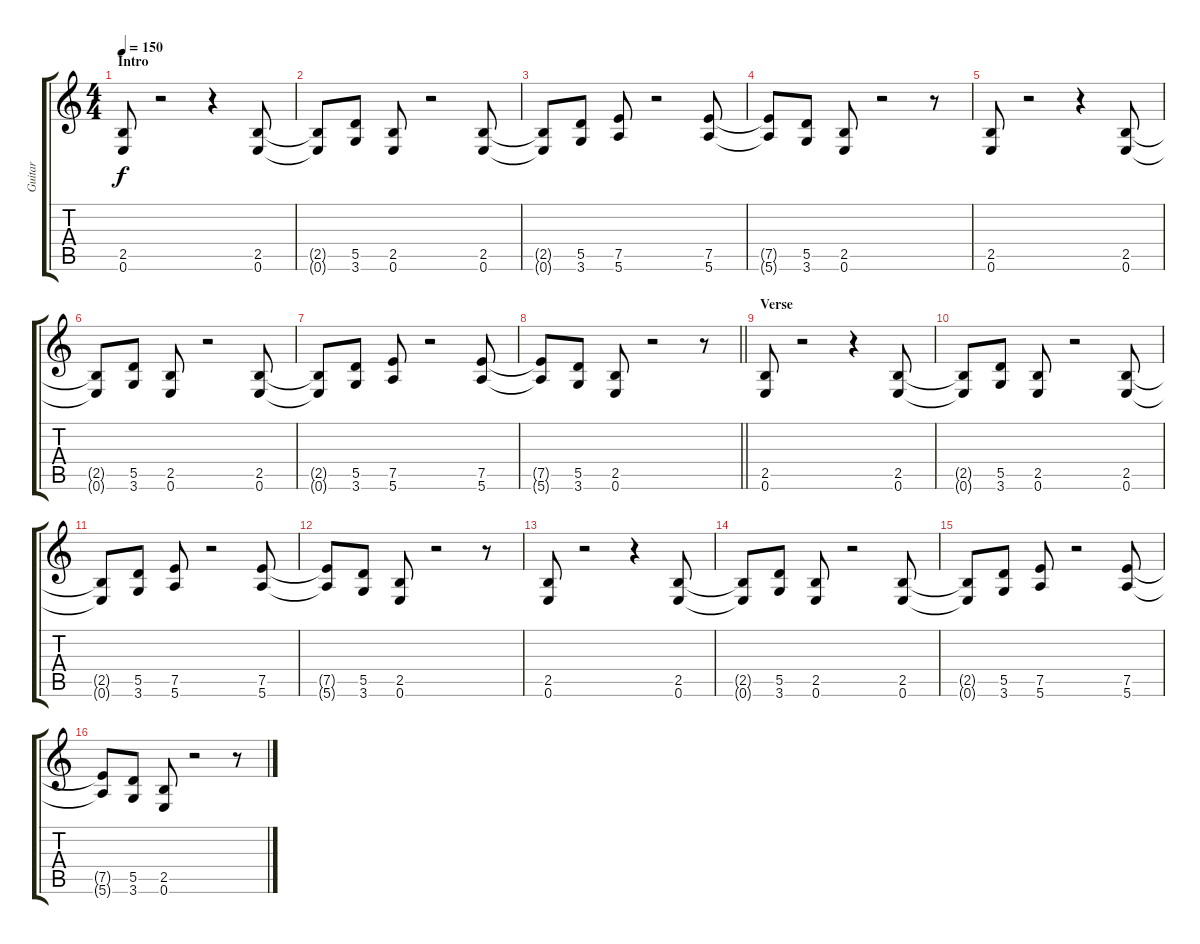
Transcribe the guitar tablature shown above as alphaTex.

\track ("Guitar" "Guitar") {instrument distortionguitar}
\staff {score tabs}
\tuning (E4 B3 G3 D3 A2 E2) {hide}
\ts (4 4)
\section ("" "Intro")
\tempo 150
\clef g2
\ks c
(2.5 0.6).8{dy f instrument distortionguitar} r.2 r.4 (2.5 0.6).8 |
(2.5{t} 0.6{t}).8 (5.5 3.6).8 (2.5 0.6).8 r.2 (2.5 0.6).8 |
(2.5{t} 0.6{t}).8 (5.5 3.6).8 (7.5 5.6).8 r.2 (7.5 5.6).8 |
(7.5{t} 5.6{t}).8 (5.5 3.6).8 (2.5 0.6).8 r.2 r.8 |
(2.5 0.6).8 r.2 r.4 (2.5 0.6).8 |
(2.5{t} 0.6{t}).8 (5.5 3.6).8 (2.5 0.6).8 r.2 (2.5 0.6).8 |
(2.5{t} 0.6{t}).8 (5.5 3.6).8 (7.5 5.6).8 r.2 (7.5 5.6).8 |
\barLineRight lightlight
(7.5{t} 5.6{t}).8 (5.5 3.6).8 (2.5 0.6).8 r.2 r.8 |
\section ("" "Verse")
(2.5 0.6).8 r.2 r.4 (2.5 0.6).8 |
(2.5{t} 0.6{t}).8 (5.5 3.6).8 (2.5 0.6).8 r.2 (2.5 0.6).8 |
(2.5{t} 0.6{t}).8 (5.5 3.6).8 (7.5 5.6).8 r.2 (7.5 5.6).8 |
(7.5{t} 5.6{t}).8 (5.5 3.6).8 (2.5 0.6).8 r.2 r.8 |
(2.5 0.6).8 r.2 r.4 (2.5 0.6).8 |
(2.5{t} 0.6{t}).8 (5.5 3.6).8 (2.5 0.6).8 r.2 (2.5 0.6).8 |
(2.5{t} 0.6{t}).8 (5.5 3.6).8 (7.5 5.6).8 r.2 (7.5 5.6).8 |
(7.5{t} 5.6{t}).8 (5.5 3.6).8 (2.5 0.6).8 r.2 r.8
